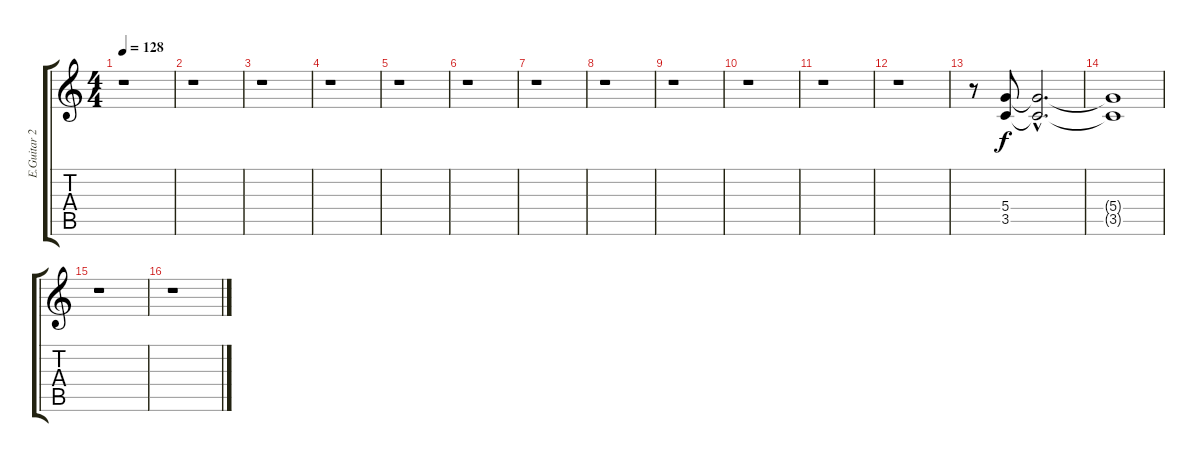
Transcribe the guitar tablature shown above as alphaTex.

\track ("E.Guitar 2" "E.Guitar 2") {instrument distortionguitar}
\staff {score tabs}
\tuning (E4 B3 G3 D3 A2 E2) {hide}
\ts (4 4)
\tempo 128
\clef g2
\ks c
r.1{dy f} |
r.1 |
r.1 |
r.1 |
r.1 |
r.1 |
r.1 |
r.1 |
r.1 |
r.1 |
r.1 |
r.1 |
r.8 (5.4 3.5).8 (5.4{hac t} 3.5{hac t}).2{d} |
(5.4{t} 3.5{t}).1 |
r.1 |
r.1
